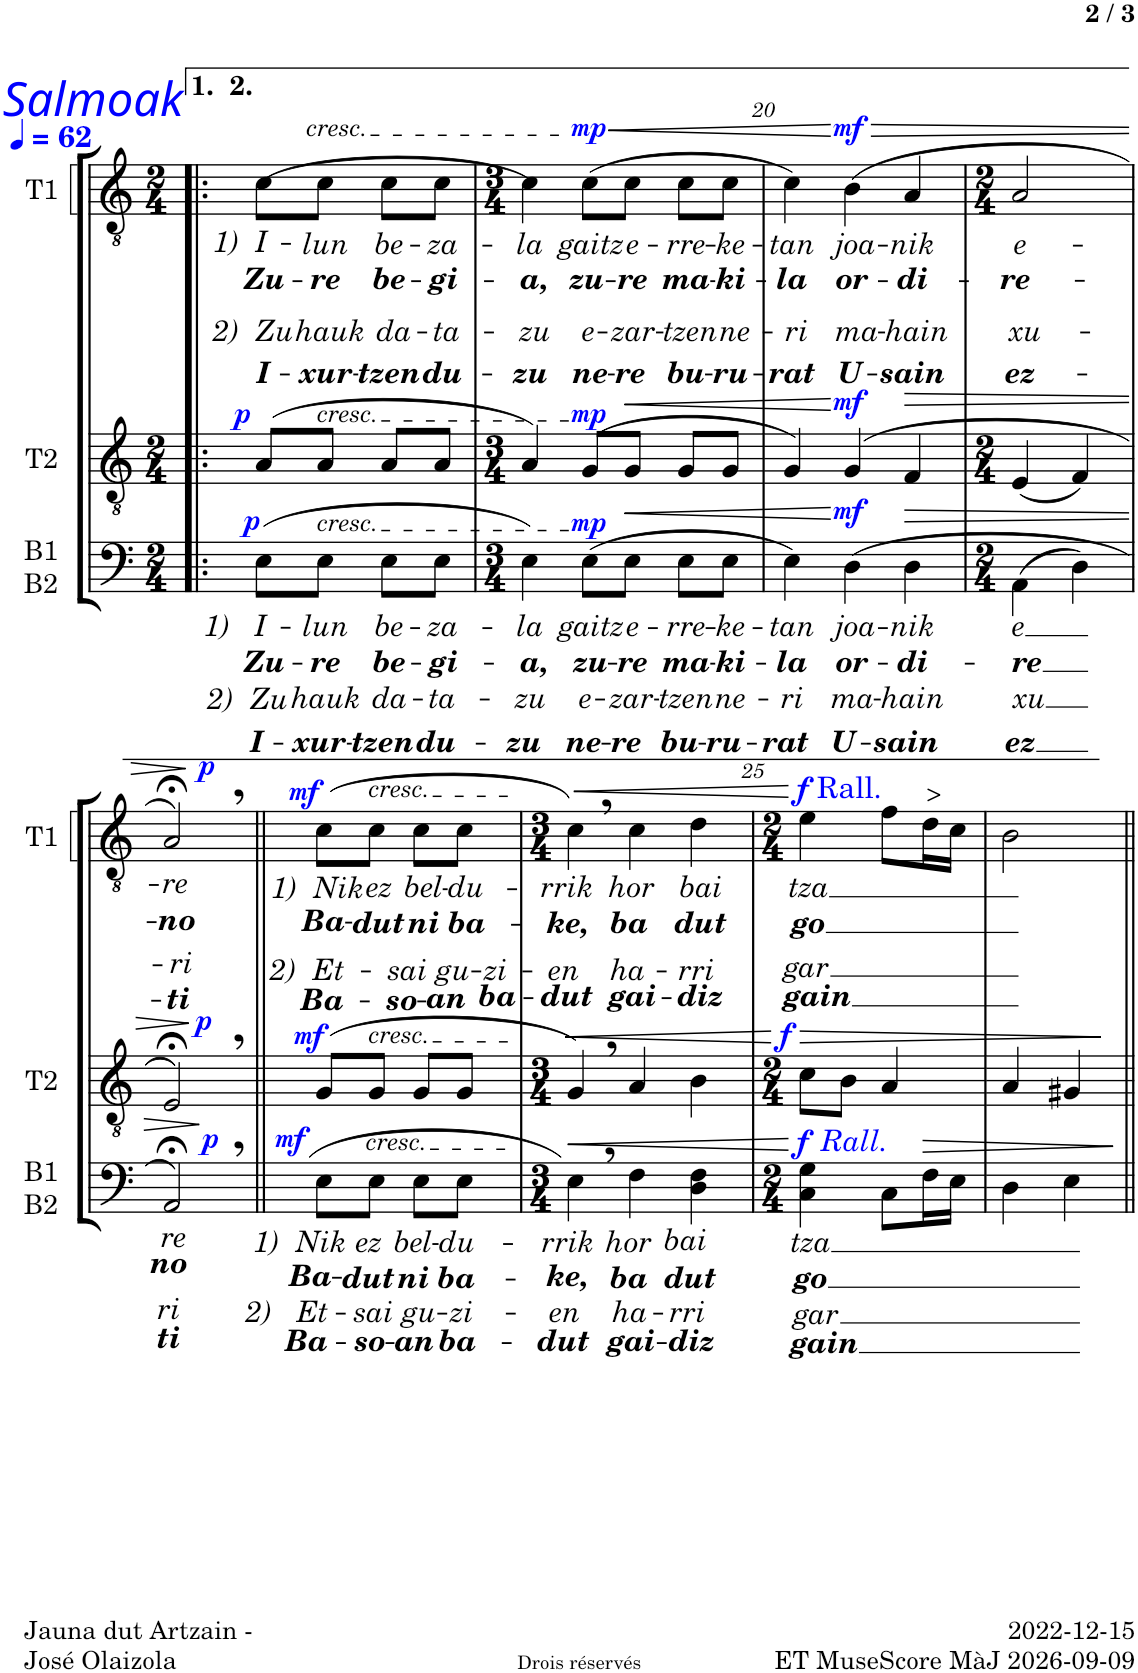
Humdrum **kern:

**kern	**text	**text	**text	**text	**dynam	**kern	**dynam	**kern	**text	**text	**text	**text	**dynam
*part3	*part3	*part3	*part3	*part3	*part3	*part2	*part2	*part1	*part1	*part1	*part1	*part1	*part1
*staff3	*staff3	*staff3	*staff3	*staff3	*staff3	*staff2	*staff2	*staff1	*staff1	*staff1	*staff1	*staff1	*staff1
*I"Basse	*	*	*	*	*	*I"Ténor 2	*	*I"Ténor 1	*	*	*	*	*
*	*	*	*	*	*	*I'T2	*	*I'T1	*	*	*	*	*
!!LO:PB:g=z
*clefF4	*	*	*	*	*	*clefGv2	*	*clefGv2	*	*	*	*	*
*k[]	*	*	*	*	*	*k[]	*	*k[]	*	*	*	*	*
*M2/4	*	*	*	*	*	*M2/4	*	*M2/4	*	*	*	*	*
*MM62	*	*	*	*	*	*MM62	*	*MM62	*	*	*	*	*
=18!|:	=18!|:	=18!|:	=18!|:	=18!|:	=18!|:	=18!|:	=18!|:	=18!|:	=18!|:	=18!|:	=18!|:	=18!|:	=18!|:
!	!	!	!	!	!	!	!	!LO:TX:a:i:color=#0000FF:t=Salmoak	!	!	!	!	!
!	!LO:LY:b	!LO:LY:b	!LO:LY:b	!LO:LY:b	!LO:DY:a	!	!LO:DY:a	!	!LO:LY:b	!LO:LY:b	!LO:LY:b	!LO:LY:b	!
(8E\L	1) I-	Zu-	2) Zu	I-	p	(>8A/L	p	(8c\L	1) I-	Zu-	2) Zu	I-	.
!	!	!	!	!	!	!	!	!LO:TX:a:i:t=cresc.	!	!	!	!	!
!	!	!	!	!	!	!LO:TX:a:i:t=cresc.	!	!	!	!	!	!	!
!LO:TX:a:i:t=cresc.	!	!	!	!	!	!	!	!	!	!	!	!	!
!	!LO:LY:b	!LO:LY:b	!LO:LY:b	!LO:LY:b	!	!	!	!	!LO:LY:b	!LO:LY:b	!LO:LY:b	!LO:LY:b	!
8E\J	-lun	-re	hauk	-xur-	.	8A/J	.	8c\J	-lun	-re	hauk	-xur-	.
!	!LO:LY:b	!LO:LY:b	!LO:LY:b	!LO:LY:b	!	!	!	!	!LO:LY:b	!LO:LY:b	!LO:LY:b	!LO:LY:b	!
8E\L	be-	be-	da-	-tzen	.	8A/L	.	8c\L	be-	be-	da-	-tzen	.
!	!LO:LY:b	!LO:LY:b	!LO:LY:b	!LO:LY:b	!	!	!	!	!LO:LY:b	!LO:LY:b	!LO:LY:b	!LO:LY:b	!
8E\J	-za-	-gi-	-ta-	du-	.	8A/J	.	8c\J	-za-	-gi-	-ta-	du-	.
=19	=19	=19	=19	=19	=19	=19	=19	=19	=19	=19	=19	=19	=19
*M3/4	*	*	*	*	*	*M3/4	*	*M3/4	*	*	*	*	*
!	!LO:LY:b	!LO:LY:b	!LO:LY:b	!LO:LY:b	!	!	!	!	!LO:LY:b	!LO:LY:b	!LO:LY:b	!LO:LY:b	!
4E\)	-la	-a,	-zu	-zu	.	4A/)	.	4c\)	-la	-a,	-zu	-zu	.
!	!LO:LY:b	!LO:LY:b	!LO:LY:b	!LO:LY:b	!LO:DY:a	!	!LO:DY:a	!	!LO:LY:b	!LO:LY:b	!LO:LY:b	!LO:LY:b	!LO:HP:b
!	!	!	!	!	!	!	!	!	!	!	!	!	!LO:DY:n=1:a
(8E\L	gaitz	zu-	e-	ne-	mp	(>8G/L	mp	(8c\L	gaitz	zu-	e-	ne-	< mp
!	!LO:LY:b	!LO:LY:b	!LO:LY:b	!LO:LY:b	!LO:HP:b	!	!LO:HP:b	!	!LO:LY:b	!LO:LY:b	!LO:LY:b	!LO:LY:b	!
8E\J	e-	-re	-zar-	-re	<	8G/J	<	8c\J	e-	-re	-zar-	-re	.
!	!LO:LY:b	!LO:LY:b	!LO:LY:b	!LO:LY:b	!	!	!	!	!LO:LY:b	!LO:LY:b	!LO:LY:b	!LO:LY:b	!
8E\L	-rre-	ma-	-tzen	bu-	.	8G/L	.	8c\L	-rre-	ma-	-tzen	bu-	.
!	!LO:LY:b	!LO:LY:b	!LO:LY:b	!LO:LY:b	!	!	!	!	!LO:LY:b	!LO:LY:b	!LO:LY:b	!LO:LY:b	!
8E\J	-ke-	-ki-	ne-	-ru-	.	8G/J	.	8c\J	-ke-	-ki-	ne-	-ru-	.
=20	=20	=20	=20	=20	=20	=20	=20	=20	=20	=20	=20	=20	=20
!	!LO:LY:b	!LO:LY:b	!LO:LY:b	!LO:LY:b	!	!	!	!	!LO:LY:b	!LO:LY:b	!LO:LY:b	!LO:LY:b	!
4E\)	-tan	-la	-ri	-rat	.	4G/)	.	4c\)	-tan	-la	-ri	-rat	.
!	!LO:LY:b	!LO:LY:b	!LO:LY:b	!LO:LY:b	!LO:DY:n=1:a	!	!LO:DY:n=1:a	!	!LO:LY:b	!LO:LY:b	!LO:LY:b	!LO:LY:b	!LO:HP:n=1:b
!	!	!	!	!	!	!	!	!	!	!	!	!	!LO:DY:n=1:a
(4D\	joa-	or-	ma-	U-	[ mf	(>4G/	[ mf	(4B\	joa-	or-	ma-	U-	[ > mf
!	!LO:LY:b	!LO:LY:b	!LO:LY:b	!LO:LY:b	!LO:HP:b	!	!LO:HP:b	!	!LO:LY:b	!LO:LY:b	!LO:LY:b	!LO:LY:b	!
4D\	-nik	-di-	-hain	-sain	>	4F/	>	4A/	-nik	-di-	-hain	-sain	.
=21	=21	=21	=21	=21	=21	=21	=21	=21	=21	=21	=21	=21	=21
*M2/4	*	*	*	*	*	*M2/4	*	*M2/4	*	*	*	*	*
!	!LO:LY:b	!LO:LY:b	!LO:LY:b	!LO:LY:b	!	!	!	!	!LO:LY:b	!LO:LY:b	!LO:LY:b	!LO:LY:b	!
(4AA\	-e	-re	xu	ez	.	(4E/	.	2A/	e-	-re-	xu-	ez-	.
4D\)	.	.	.	.	.	4F/)	.	.	.	.	.	.	.
!!LO:LB:g=z
=22	=22	=22	=22	=22	=22	=22	=22	=22	=22	=22	=22	=22	=22
!	!LO:LY:b	!LO:LY:b	!LO:LY:b	!LO:LY:b	!	!	!	!	!LO:LY:b	!LO:LY:b	!LO:LY:b	!LO:LY:b	!
*^	*	*	*	*	*	*^	*	*^	*	*	*	*	*
2AA;<,/)	4ryy	re	no	ri	ti	.	2E;<,/)	4ryy	.	2A;<,/)	4ryy	-re	-no	-ri	-ti	.
!	!	!	!	!	!	!LO:DY:a	!	!	!LO:DY:a	!	!	!	!	!	!	!LO:DY:a
.	4ryy	.	.	.	.	p	.	4ryy	p	.	4ryy	.	.	.	.	p
.	.	.	.	.	.	]	.	.	]	.	.	.	.	.	.	]
=23||	=23||	=23||	=23||	=23||	=23||	=23||	=23||	=23||	=23||	=23||	=23||	=23||	=23||	=23||	=23||	=23||
!	!	!LO:LY:b	!LO:LY:b	!LO:LY:b	!LO:LY:b	!LO:DY:a	!	!	!LO:DY:a	!	!	!LO:LY:b	!LO:LY:b	!LO:LY:b	!LO:LY:b	!LO:DY:a
*v	*v	*	*	*	*	*	*	*	*	*v	*v	*	*	*	*	*
*	*	*	*	*	*	*v	*v	*	*	*	*	*	*	*
(8E\L	1) Nik	Ba-	2) Et-	Ba-	mf	(>8G/L	mf	(8c\L	1) Nik	Ba-	2) Et-	Ba-	mf
!	!	!	!	!	!	!	!	!LO:TX:a:i:t=cresc.	!	!	!	!	!
!	!	!	!	!	!	!LO:TX:a:i:t=cresc.	!	!	!	!	!	!	!
!LO:TX:a:i:t=cresc.	!	!	!	!	!	!	!	!	!	!	!	!	!
!	!LO:LY:b	!LO:LY:b	!LO:LY:b	!LO:LY:b	!	!	!	!	!LO:LY:b	!LO:LY:b	!LO:LY:b	!LO:LY:b	!
8E\J	ez	-dut	-sai	-so-	.	8G/J	.	8c\J	ez	-dut	-sai	-so-	.
!	!LO:LY:b	!LO:LY:b	!LO:LY:b	!LO:LY:b	!	!	!	!	!LO:LY:b	!LO:LY:b	!LO:LY:b	!LO:LY:b	!
8E\L	bel-	ni	gu-	-an	.	8G/L	.	8c\L	bel-	ni	gu-	-an	.
!	!LO:LY:b	!LO:LY:b	!LO:LY:b	!LO:LY:b	!	!	!	!	!LO:LY:b	!LO:LY:b	!LO:LY:b	!LO:LY:b	!
8E\J	-du-	ba-	-zi-	ba-	.	8G/J	.	8c\J	-du-	ba-	-zi-	ba-	.
=24	=24	=24	=24	=24	=24	=24	=24	=24	=24	=24	=24	=24	=24
*M3/4	*	*	*	*	*	*M3/4	*	*M3/4	*	*	*	*	*
!	!LO:LY:b	!LO:LY:b	!LO:LY:b	!LO:LY:b	!LO:HP:b	!	!LO:HP:b	!	!LO:LY:b	!LO:LY:b	!LO:LY:b	!LO:LY:b	!LO:HP:b
4E,\)	-rrik	-ke,	-en	-dut	<	4G,/)	<	4c,\)	-rrik	-ke,	-en	-dut	<
!	!LO:LY:b	!LO:LY:b	!LO:LY:b	!LO:LY:b	!	!	!	!	!LO:LY:b	!LO:LY:b	!LO:LY:b	!LO:LY:b	!
4F\	hor	ba	ha-	gai-	.	4A/	.	4c\	hor	ba	ha-	gai-	.
!	!LO:LY:b	!LO:LY:b	!LO:LY:b	!LO:LY:b	!	!	!	!	!LO:LY:b	!LO:LY:b	!LO:LY:b	!LO:LY:b	!
4D\ 4F\	-bai	dut	-rri	diz	.	4B\	.	4d\	-bai	dut	-rri	diz	.
.	.	.	.	.	[	.	[	.	.	.	.	.	[
=25	=25	=25	=25	=25	=25	=25	=25	=25	=25	=25	=25	=25	=25
*M2/4	*	*	*	*	*	*M2/4	*	*M2/4	*	*	*	*	*
!	!	!	!	!	!	!	!	!LO:TX:a:color=#0000FF:t=Rall.	!	!	!	!	!
!LO:TX:a:i:color=#0000FF:t=Rall.	!	!	!	!	!	!	!	!	!	!	!	!	!
!	!LO:LY:b	!LO:LY:b	!LO:LY:b	!LO:LY:b	!LO:DY:a	!	!LO:HP:b	!	!LO:LY:b	!LO:LY:b	!LO:LY:b	!LO:LY:b	!
!	!	!	!	!	!	!	!LO:DY:n=1:a	!	!	!	!	!	!LO:DY:a
4C\ 4G\	tza	go	gar	gain	f	8c\L	> f	4e\	tza	go	gar	gain	f
.	.	.	.	.	.	8B\J	.	.	.	.	.	.	.
8C\L	.	.	.	.	.	4A/	.	8f\L	.	.	.	.	.
!	!	!	!	!	!LO:HP:b	!	!	!	!	!	!	!	!LO:HP:b
16F\L	.	.	.	.	>	.	.	16d\L	.	.	.	.	>
16E\JJ	.	.	.	.	.	.	.	16c\JJ	.	.	.	.	.
=26	=26	=26	=26	=26	=26	=26	=26	=26	=26	=26	=26	=26	=26
4D\	.	.	.	.	.	4A/	.	2B\	.	.	.	.	.
4E\	.	.	.	.	.	4G#X/	]	.	.	.	.	.	.
.	.	.	.	.	]	.	.	.	.	.	.	.	]
=||	=||	=||	=||	=||	=||	=||	=||	=||	=||	=||	=||	=||	=||
*-	*-	*-	*-	*-	*-	*-	*-	*-	*-	*-	*-	*-	*-
